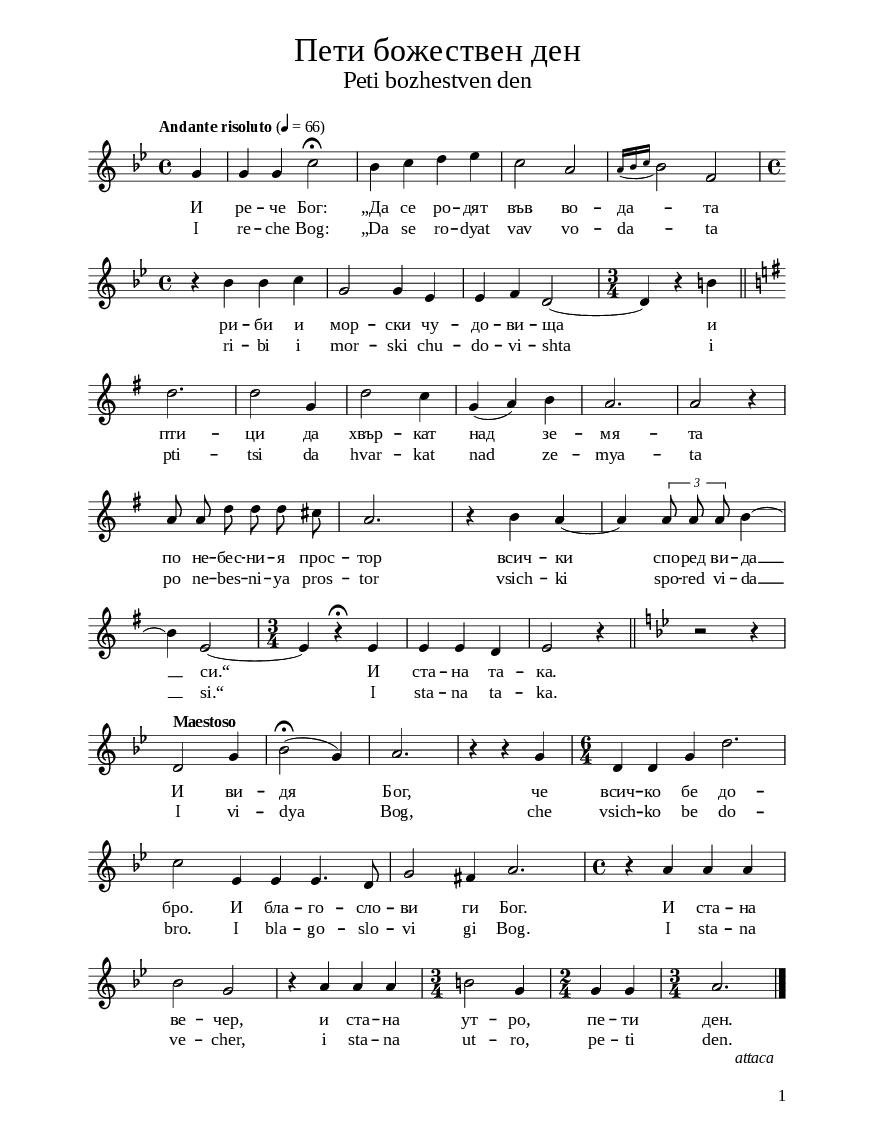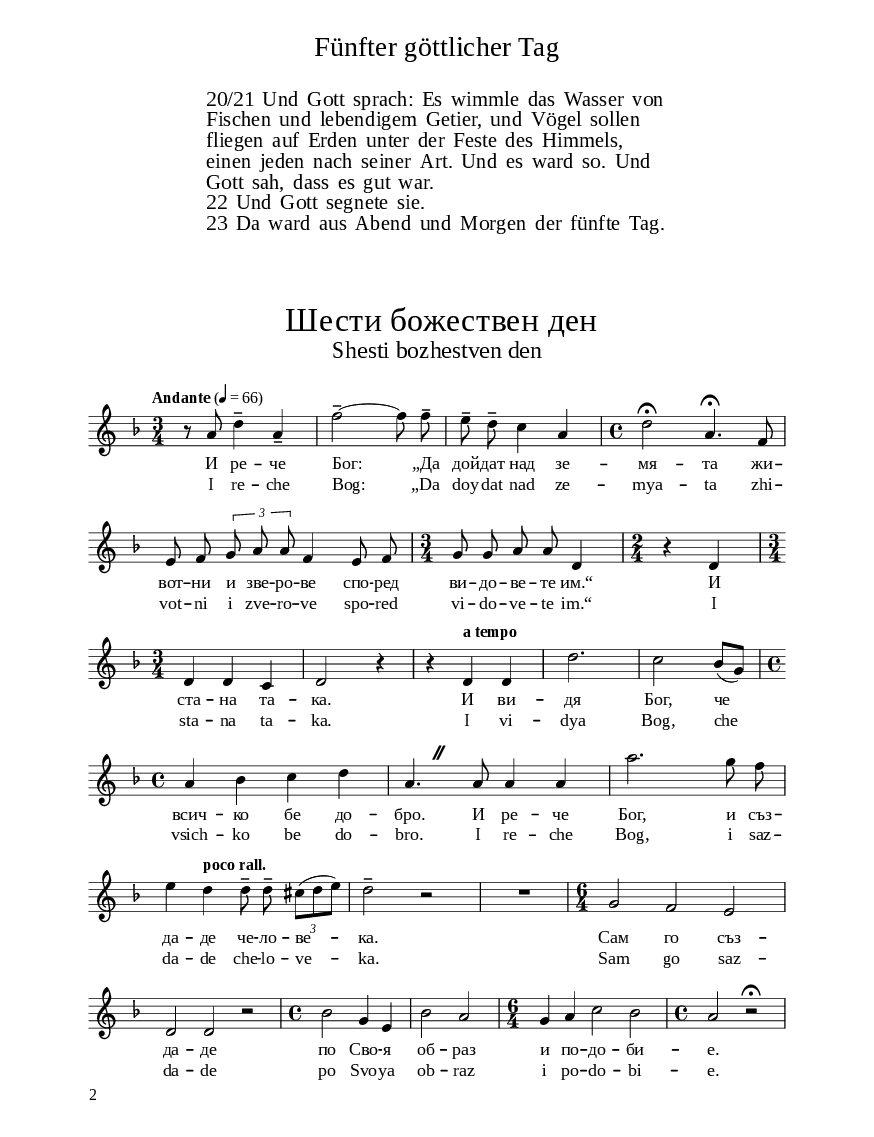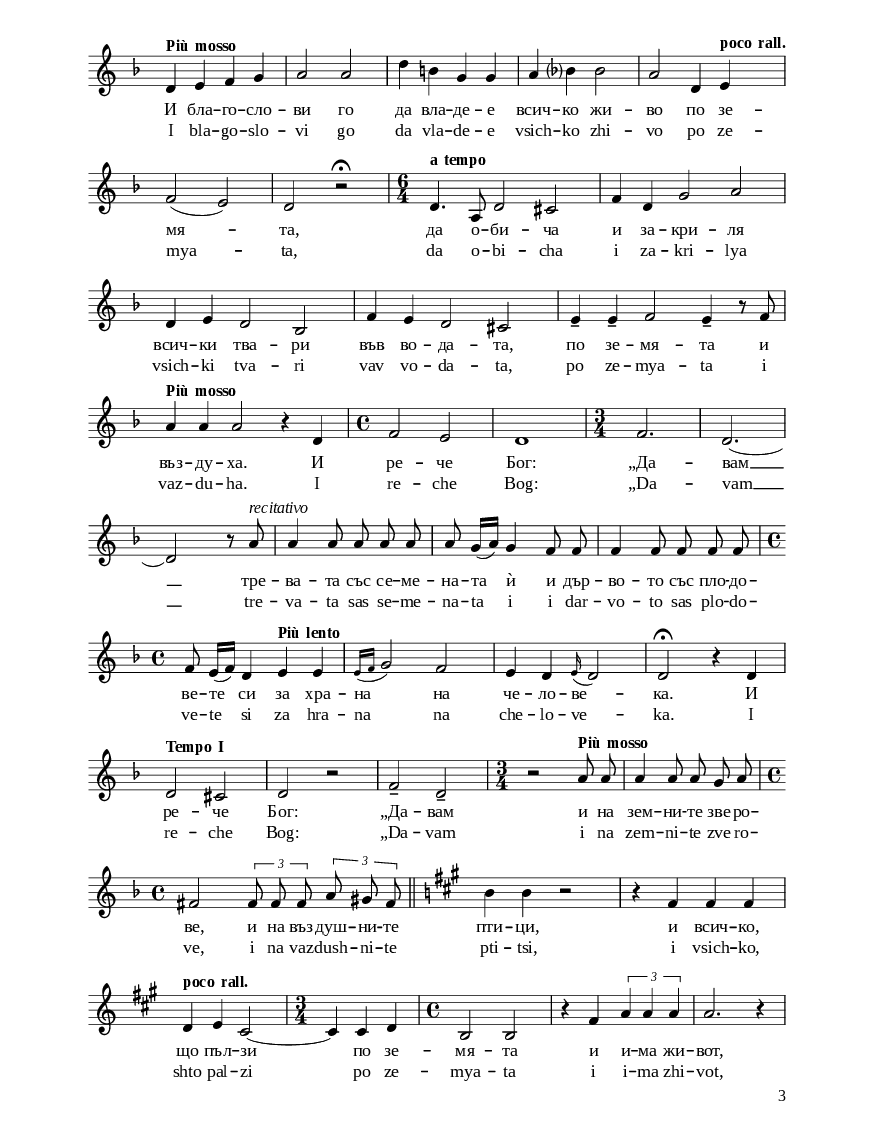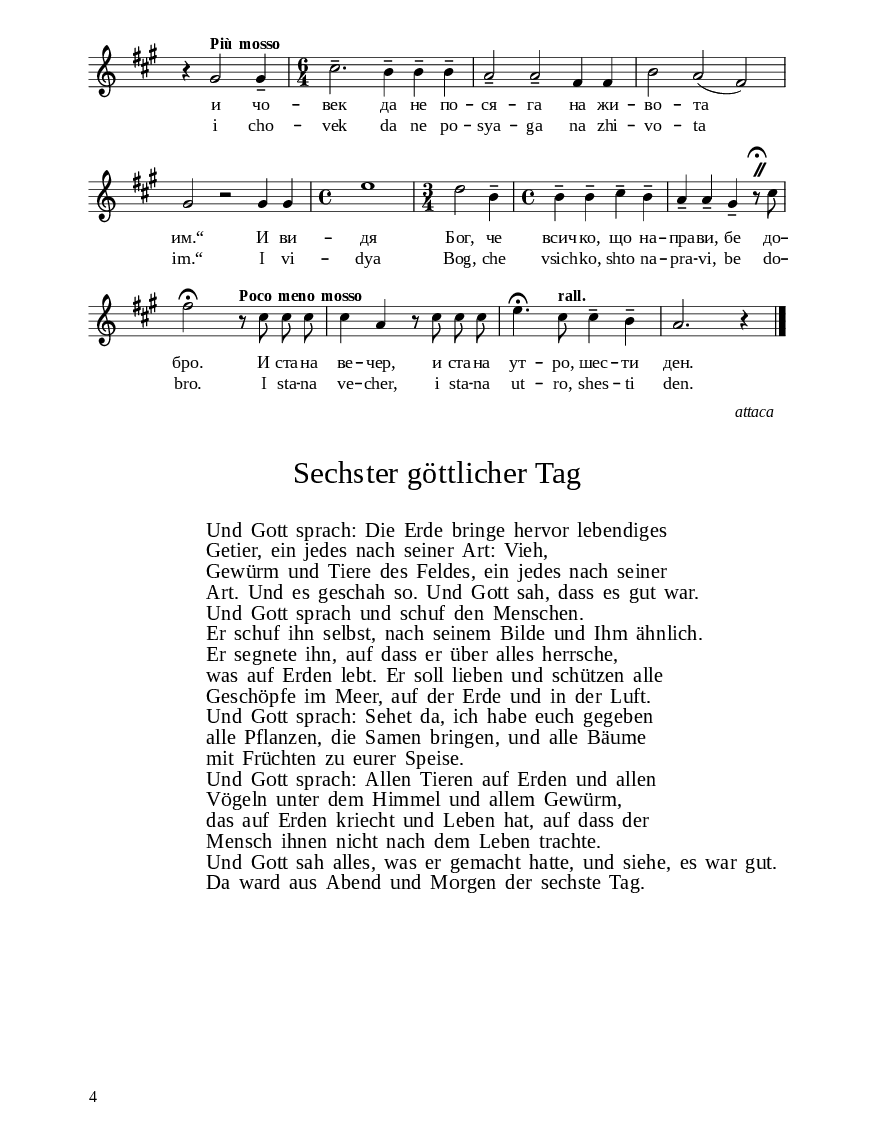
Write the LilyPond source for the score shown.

\version "2.24.0"

% include paper part and global functions
\include "include/globals.ily"

\bookpart {
  \label #'ref039
  \tocItem \markup " "
  \include "include/bookpart-paper.ily"
  \score {
    \include "include/score-layout.ily"

    \new Voice \absolute {
      \clef treble
      \key g \minor
      \time 4/4
      \tempoFunc "Andante risoluto" 4 "66"
      \autoBeamOff
      \partial 4
      g'4
      | % 146
      g'4 g'4 c''2 ^\fermata | % 147
      bes'4  c''4  d''4  es''4 | % 148
      c''2 a'2 | % 149
      \acciaccatura {  a'16 [ bes' c''] } bes'2 f'2 |
      \time 4/4
      r4  bes'4  bes'4  c''4 | % 151
      g'2 g'4 es'4 | % 152
      es'4 f'4 d'2 ~ | % 153
      \time 3/4  | % 153
      d'4 r4  b'4 \bar "||"
      \break | % 154
      \key g \major | % 154
      d''2. | % 155
      d''2 g'4 | % 156
      d''2  c''4 | % 157
      g'4 ( a'4 )  b'4 | % 158
      a'2. | % 159
      a'2 r4 \break |
      a'8 a'8  d''8  d''8  d''8
      cis''8 | % 161
      a'2. | % 162
      r4  b'4 a'4 ~ | % 163
      a'4 %\once \omit TupletBracket
      \times 2/3  {
        a'8 a'8 a'8
      }
      b'4 ~ \break | % 164
      b'4 e'2 ~  | % 165
      \time 3/4 e'4 r4 ^\fermata e'4 | % 166
      e'4 e'4 d'4 | % 167
      e'2 r4 \bar "||"
      \key bes \major | % 168
      r2 r4 | \break % 169
      \tempo "Maestoso" d'2 g'4 |

      bes'2 ( ^\fermata g'4 ) | % 171
      a'2. | % 172
      r4 r4 g'4 | % 173
      \time 6/4  | % 173
      d'4 d'4 g'4  d''2. \break | % 174
      c''2 es'4 es'4 es'4. d'8 | % 175
      g'2 fis'4 a'2. | % 176
      \time 4/4  | % 176
      r4 a'4 a'4 a'4 | \break % 177
      bes'2 g'2 | % 178
      r4 a'4 a'4 a'4 | % 179
      \time 3/4  | % 179
      b'2 g'4 |
      \time 2/4  |
      g'4 g'4 | % 181
      \time 3/4 | % 181
      a'2. \bar "|."
    }

    \addlyrics {
      И ре -- че Бог:
      „Да се ро -- дят във во --
      да -- та ри -- би и мор -- ски
      чу -- до -- ви -- ща  и пти -- ци
      да хвър -- кат над  зе -- мя --
      та по не -- бес -- ни -- я прос --
      тор всич -- ки  спо -- ред ви --
      да __ си.“  И ста -- на та --
      ка. И ви -- дя  Бог, че всич --
      ко бе до -- бро. И бла -- го --
      сло -- ви ги Бог. И ста -- на ве
      -- чер, и ста -- на ут -- ро, пе --
      ти ден.}
      \addlyrics {
        I re -- che Bog:
        „Da se ro -- dyat vav vo --
        da -- ta ri -- bi i mor -- ski
        chu -- do -- vi -- shta  i pti -- tsi
        da hvar -- kat nad  ze -- mya --
        ta po ne -- bes -- ni -- ya pros --
        tor vsich -- ki  spo -- red vi --
        da __ si.“  I sta -- na ta --
        ka. I vi -- dya  Bog, che vsich --
        ko be do -- bro. I bla -- go --
        slo -- vi gi Bog. I sta -- na ve
        -- cher, i sta -- na ut -- ro, pe --
        ti den.}


        \header {
          title = \titleFunc "Пети божествен ден" "Peti bozhestven den"
        }

        \midi{}

      } % score

      \markup \raise #2.8 \override #'(baseline-skip . 2) {
        \column {
          \fill-line \italic { "" "" \concat {"attaca" "   " }}
        }
      }

      \pageBreak

      % include foreign translation(s) of the song
      \version "2.22.1"

\markup \fill-line { \fontsize #deTitleFontSize "Fünfter göttlicher Tag" }
\markup \null
\markup \null
\markup \fontsize #deCoupletFontSize {
  \hspace #10
  \override #`(baseline-skip . ,deCoupletBaselineSkip)

  \column {
    \line { " " }


  \line { " "20/21 Und Gott sprach: Es wimmle das Wasser von}

  \line { " "Fischen und lebendigem Getier, und Vögel sollen}

  \line { " "fliegen auf Erden unter der Feste des Himmels,}

  \line { " "einen jeden nach seiner Art. Und es ward so. Und}

  \line { " "Gott sah, dass es gut war.}

  \line { " "22 Und Gott segnete sie.}

  \line { " "23 Da ward aus Abend und Morgen der fünfte Tag.}

  }
}


      \markup \empty-three

      \include "include/bookpart-paper.ily"
      \score {
        \include "include/score-layout.ily"

        \new Voice \absolute {
          \clef treble
          \key d \minor
          \time 3/4
          \tempoFunc "Andante" 4 "66"
          \autoBeamOff
          r8 a'8  d''4 -- a'4 --
          | % 183
          f''2 ~ --  f''8  f''8 -- | % 184
          e''8 --  d''8 --  c''4 a'4 | % 185
          \time 4/4  | % 185
          d''2 ^\fermata a'4. ^\fermata f'8 \break | % 186
          e'8 f'8
          \times 2/3  {
            g'8  a'8 a'8
          }
          f'4 e'8 f'8 | % 187
          \time 3/4  | % 187
          g'8 g'8 a'8 a'8 d'4 | % 188
          \time 2/4  | % 188
          r4 d'4  \break | % 189
          \time 3/4  | % 189
          d'4 d'4 c'4 |
          d'2 r4 | % 191
          r4 \tempo "a tempo" d'4  d'4 | % 192
          d''2. | % 193
          c''2 bes'8 ( [ g'8 ) ] \break | % 194
          \time 4/4  | % 194
          a'4  bes'4  c''4  d''4  | % 195

          a'4.^\markup {
            \concat { "       " \musicglyph #"scripts.caesura.straight"}
          } a'8 a'4 a'4 | % 196
          a''2.  g''8 f''8 \break | % 197
          e''4 \tempo "poco rall." d''4
          d''8 --  d''8 -- \once \omit TupletBracket
          \times 2/3  {
            cis''8 ( [  d''8  e''8 ) ]
          } |
          d''2  -- r2 | % 199
          R1 |
          \time 6/4  |
          g'2 f'2 e'2 \break | % 201
          d'2 d'2 r2  | % 202
          \time 4/4  | % 202
          bes'2 g'4 e'4 | % 203
          bes'2 a'2 | % 204
          \time 6/4  | % 204
          g'4 a'4  c''2  bes'2 | % 205
          \time 4/4  | % 205
          a'2 r2 ^\fermata \break | % 206
          d'4 ^\markup{ \bold {Più mosso} } e'4 f'4
          g'4 | % 207
          a'2 a'2 | % 208
          d''4  b'4 g'4 g'4 | % 209
          a'4  bes'?4  bes'2 |
          a'2 d'4 e'4  ^\markup{ \bold {poco rall.} } \break  | % 211
          f'2 ( e'2 ) | % 212
          d'2 r2 ^\fermata | % 213
          \time 6/4  | % 213
          d'4. ^\markup{ \bold {a tempo} } a8 d'2
          cis'2 | % 214
          f'4 d'4 g'2 a'2 \break | % 215
          d'4 e'4 d'2 bes2 | % 216
          f'4 e'4 d'2 cis'2 | % 217
          e'4 -- e'4 -- f'2 e'4 -- r8
          f'8 \break | % 218
          a'4 ^\markup{ \bold {Più mosso} } a'4 a'2 r4
          d'4 | % 219
          \time 4/4  | % 219
          f'2 e'2 |
          d'1  | % 221
          \time 3/4  | % 221
          f'2. | % 222
          d'2. ~ \break | % 223
          d'2 r8 a'8 ^\markup{ \italic {recitativo} } | % 224
          a'4 a'8 a'8 a'8 a'8 | % 225
          a'8 g'16 ( [ a'16 ) ] g'4 f'8
          f'8 | % 226
          f'4 f'8 f'8 f'8 f'8 \break | % 227
          \time 4/4  | % 227
          f'8 e'16 ( [ f'16 ) ] d'4 e'4 ^\markup{ \bold {Più lento} }  e'4 |
          \grace { e'16 [ ( f' ]  } g'2 ) f'2 |
          e'4 d' \grace {
            e'16 (} d'2 ) |
            d'2 \fermata r4 d'4 |
            d'2 ^\markup{ \bold {Tempo I} } cis'2 | % 232
            d'2 r2 | % 233
            f'2 -- d'2 -- | % 234
            \time 3/4  | % 234
            r2 a'8 ^\markup{ \bold {Più mosso} } a'8  | % 235
            a'4 a'8 a'8 g'8 a'8 \break | % 236
            \time 4/4  | % 236
            fis'2
            \times 2/3  {
              fis'8  fis'8 fis'8
            }
            \times 2/3  {
              a'8  gis'8 fis'8
            }
            \bar "||"

            \key a \major | % 237
            b'4  b'4 r2  | % 238
            r4 fis'4 fis'4 fis'4  | \break % 239
            d'4 ^\markup{ \bold {poco rall.} } e'4 cis'2~ |
            \time 3/4  |
            cis'4 cis'4 d'4 | % 241
            \time 4/4  | % 241
            b2 b2 | % 242
            r4 fis'4 \times 2/3 {
              a'4 a'4 a'4
            }
            | % 243
            a'2. r4 \break | % 244
            r4 gis'2 ^\markup{ \bold {Più mosso} } gis'4 -- | % 245
            \time 6/4  | % 245
            cis''2. --  b'4 --  b'4 --  b'4
            -- | % 246
            a'2 -- a'2 -- fis'4 fis'4
            | % 247
            b'2 a'2 ( fis'2 ) | % 248
            gis'2 r2 gis'4 gis'4 | % 249
            \time 4/4  | % 249
            e''1 |
            \time 3/4  |
            d''2  b'4 -- | % 251
            \time 4/4  | % 251
            b'4 --  b'4 --  cis''4 --  b'4
            -- | % 252
            a'4 -- a'4 -- gis'4 -- r8
            ^\markup {
              \musicglyph #"scripts.caesura.straight"
            }
            ^\fermata
            cis''8  | \break % 253
            fis''2 ^\fermata r8  ^\markup{ \bold {Poco meno mosso} } cis''8
            cis''8  cis''8  | % 254
            cis''4 a'4 r8  cis''8  cis''8
            cis''8 | % 255
            e''4. ^\fermata  cis''8 ^\markup{ \bold {rall.} }
            cis''4 --  b'4 -- | % 256
            a'2. r4 \bar "|."


          }
          \addlyrics {
            И ре -- че Бог:  „Да
            дой -- дат над зе -- мя -- та жи --
            вот -- ни и зве -- ро -- ве спо --
            ред ви -- до -- ве -- те им.“ И
            ста -- на та -- ка. И ви -- дя Бог,
            че  всич -- ко бе до -- бро. И
            ре -- че Бог, и съз -- да -- де че
            -- ло -- ве --  ка. Сам го съз
            -- да -- де по Сво -- я об -- раз и
            по -- до -- би -- е. И бла -- го --
            сло -- ви го да вла -- де -- е
            всич -- ко жи -- во по зе -- мя
            -- та, да о -- би -- ча и за --
            кри -- ля всич -- ки тва -- ри във
            во -- да -- та, по зе -- мя -- та и
            въз -- ду -- ха. И ре -- че Бог:
            „Да -- вам  __ тре -- ва -- та
            със се -- ме -- на -- та  ѝ и
            дър -- во -- то със пло -- до -- ве
            -- те  си за хра --
            на на че -- ло --  ве -- ка. И ре --
            че Бог: „Да -- вам и на зем --
            ни -- те зве -- ро -- ве, и на въз
            -- душ -- ни -- те пти -- ци, и всич
            -- ко, що пъл -- зи  по зе -- мя
            -- та и и -- ма жи -- вот, и чо --
            век да не по -- ся -- га на жи --
            во -- та  им.“ И ви -- дя Бог,
            че всич -- ко, що на -- пра -- ви,
            бе до -- бро. И ста -- на ве --
            чер, и ста -- на ут -- ро, шес --
            ти ден.
          }
          \addlyrics {
            I re -- che Bog:  „Da
            doy -- dat nad ze -- mya -- ta zhi --
            vot -- ni i zve -- ro -- ve spo --
            red vi -- do -- ve -- te im.“ I
            sta -- na ta -- ka. I vi -- dya Bog,
            che  vsich -- ko be do -- bro. I
            re -- che Bog, i saz -- da -- de che
            -- lo -- ve --  ka. Sam go saz
            -- da -- de po Svo -- ya ob -- raz i
            po -- do -- bi -- e. I bla -- go --
            slo -- vi go da vla -- de -- e
            vsich -- ko zhi -- vo po ze -- mya
            -- ta, da o -- bi -- cha i za --
            kri -- lya vsich -- ki tva -- ri vav
            vo -- da -- ta, po ze -- mya -- ta i
            vaz -- du -- ha. I re -- che Bog:
            „Da -- vam  __ tre -- va -- ta
            sas se -- me -- na -- ta  i i
            dar -- vo -- to sas plo -- do -- ve
            -- te  si za hra --
            na na che -- lo -- ve --  ka. I re --
            che Bog: „Da -- vam i na zem --
            ni -- te zve -- ro -- ve, i na vaz
            -- dush -- ni -- te pti -- tsi, i vsich
            -- ko, shto pal -- zi  po ze -- mya
            -- ta i i -- ma zhi -- vot, i cho --
            vek da ne po -- sya -- ga na zhi --
            vo -- ta  im.“ I vi -- dya Bog,
            che vsich -- ko, shto na -- pra -- vi,
            be do -- bro. I sta -- na ve --
            cher, i sta -- na ut -- ro, shes --
            ti den.
          }


          \header {
            title = \titleFunc " Шести божествен ден" "Shesti bozhestven den"
          }

          \midi{}

        } % score

        \markup \raise #2.8 \override #'(baseline-skip . 2) {
          \column {
            \fill-line \italic { "" "" \concat {"attaca" "   " }}
          }
        }

        \markup \empty-one

        % include foreign translation(s) of the song
        \version "2.20.0"

\markup \fill-line { \fontsize #6 "Sechster göttlicher Tag" }
\markup \null
\markup \null
\markup \fontsize #+2.5 {
  \hspace #10
  \override #'(baseline-skip . 2)

  \column {
    \line { " " }

\line { " "Und Gott sprach: Die Erde bringe hervor lebendiges }

\line { " "Getier, ein jedes nach seiner Art: Vieh, }

\line { " "Gewürm und Tiere des Feldes, ein jedes nach seiner }

\line { " "Art. Und es geschah so. Und Gott sah, dass es gut war. }

 \line { " "Und Gott sprach und schuf den Menschen. }

\line { " "Er schuf ihn selbst, nach seinem Bilde und Ihm ähnlich. }

\line { " "Er segnete ihn, auf dass er über alles herrsche, }

\line { " "was auf Erden lebt. Er soll lieben und schützen alle }

\line { " "Geschöpfe im Meer, auf der Erde und in der Luft. }

\line { " " Und Gott sprach: Sehet da, ich habe euch gegeben }

\line { " "alle Pflanzen, die Samen bringen, und alle Bäume }

\line { " "mit Früchten zu eurer Speise. }

\line { " "Und Gott sprach: Allen Tieren auf Erden und allen }

\line { " "Vögeln unter dem Himmel und allem Gewürm, }

\line { " "das auf Erden kriecht und Leben hat, auf dass der }

\line { " "Mensch ihnen nicht nach dem Leben trachte. }

\line { " " Und Gott sah alles, was er gemacht hatte, und siehe, es war gut.  }

\line { " "Da ward aus Abend und Morgen der sechste Tag. }

  }
}


      } % bookpart

      % Più mosso
      %
